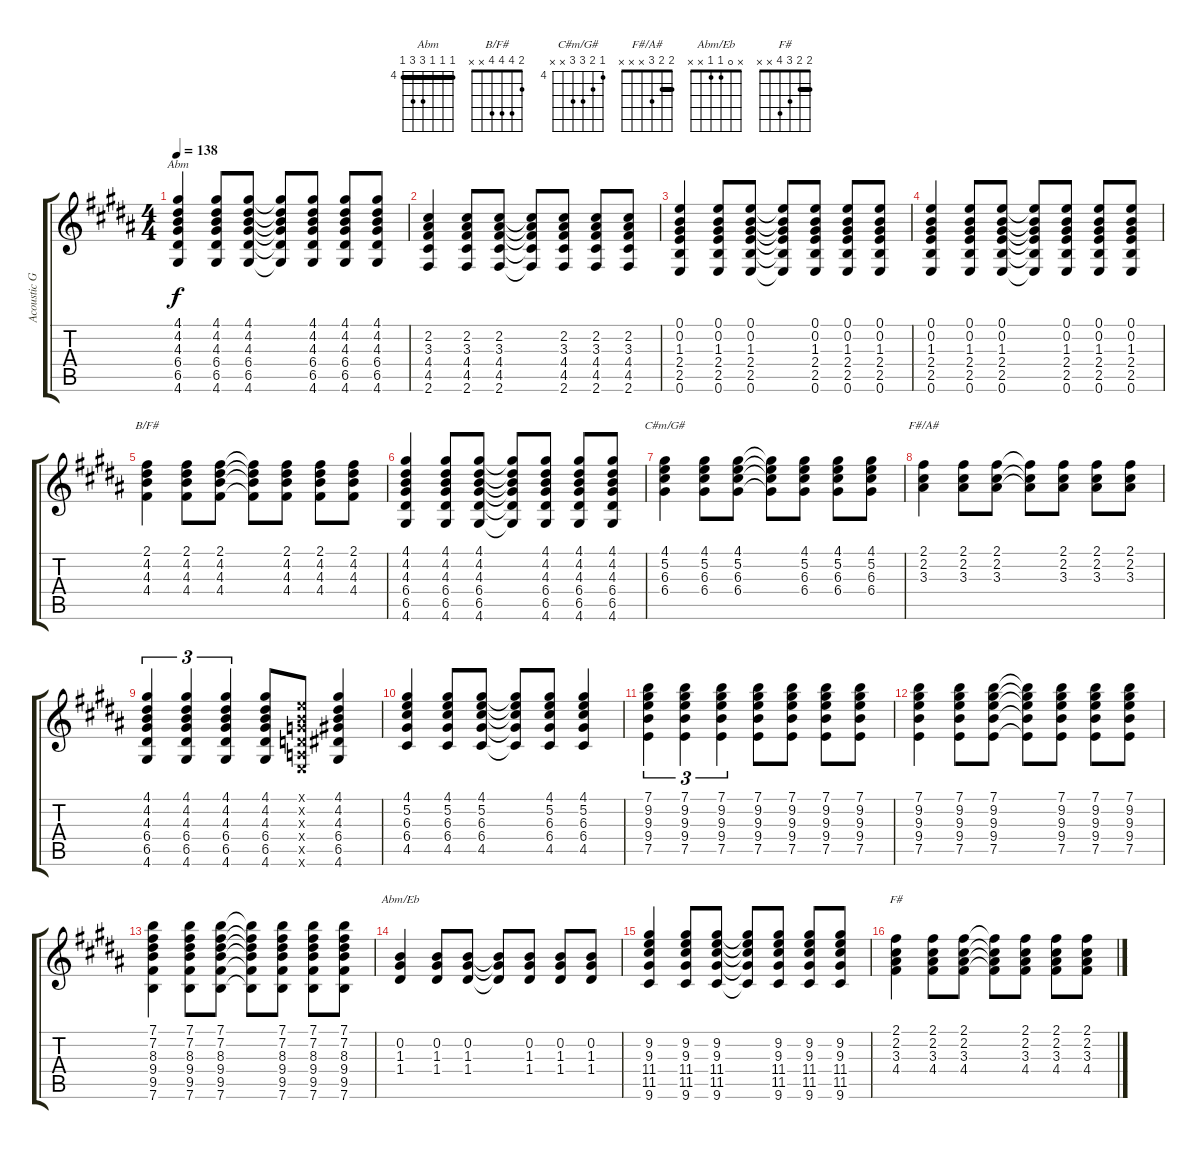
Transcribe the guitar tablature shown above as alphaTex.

\track ("Acoustic Guitar 2" "Acoustic G") {instrument acousticguitarsteel}
\staff {score tabs}
\tuning (E4 B3 G3 D3 A2 E2) {hide}
\chord ("Abm" 4 4 4 6 6 4) {firstfret 4 barre 4}
\chord ("B/F#" 2 4 4 4 x x)
\chord ("C#m/G#" 4 5 6 6 x x) {firstfret 4}
\chord ("F#/A#" 2 2 3 x x x) {barre 2}
\chord ("Abm/Eb" x 0 1 1 x x)
\chord ("F#" 2 2 3 4 x x) {barre 2}
\ts (4 4)
\tempo 138
\clef g2
\ks b
(4.1 4.2 4.3 6.4 6.5 4.6).4{ch "Abm" dy f} (4.1 4.2 4.3 6.4 6.5 4.6).8 (4.1 4.2 4.3 6.4 6.5 4.6).8 (4.1{t} 4.2{t} 4.3{t} 6.4{t} 6.5{t} 4.6{t}).8 (4.1 4.2 4.3 6.4 6.5 4.6).8 (4.1 4.2 4.3 6.4 6.5 4.6).8 (4.1 4.2 4.3 6.4 6.5 4.6).8 |
(2.2 3.3 4.4 4.5 2.6).4 (2.2 3.3 4.4 4.5 2.6).8 (2.2 3.3 4.4 4.5 2.6).8 (2.2{t} 3.3{t} 4.4{t} 4.5{t} 2.6{t}).8 (2.2 3.3 4.4 4.5 2.6).8 (2.2 3.3 4.4 4.5 2.6).8 (2.2 3.3 4.4 4.5 2.6).8 |
(0.1 0.2 1.3 2.4 2.5 0.6).4 (0.1 0.2 1.3 2.4 2.5 0.6).8 (0.1 0.2 1.3 2.4 2.5 0.6).8 (0.1{t} 0.2{t} 1.3{t} 2.4{t} 2.5{t} 0.6{t}).8 (0.1 0.2 1.3 2.4 2.5 0.6).8 (0.1 0.2 1.3 2.4 2.5 0.6).8 (0.1 0.2 1.3 2.4 2.5 0.6).8 |
(0.1 0.2 1.3 2.4 2.5 0.6).4 (0.1 0.2 1.3 2.4 2.5 0.6).8 (0.1 0.2 1.3 2.4 2.5 0.6).8 (0.1{t} 0.2{t} 1.3{t} 2.4{t} 2.5{t} 0.6{t}).8 (0.1 0.2 1.3 2.4 2.5 0.6).8 (0.1 0.2 1.3 2.4 2.5 0.6).8 (0.1 0.2 1.3 2.4 2.5 0.6).8 |
(2.1 4.2 4.3 4.4).4{ch "B/F#"} (2.1 4.2 4.3 4.4).8 (2.1 4.2 4.3 4.4).8 (2.1{t} 4.2{t} 4.3{t} 4.4{t}).8 (2.1 4.2 4.3 4.4).8 (2.1 4.2 4.3 4.4).8 (2.1 4.2 4.3 4.4).8 |
(4.1 4.2 4.3 6.4 6.5 4.6).4 (4.1 4.2 4.3 6.4 6.5 4.6).8 (4.1 4.2 4.3 6.4 6.5 4.6).8 (4.1{t} 4.2{t} 4.3{t} 6.4{t} 6.5{t} 4.6{t}).8 (4.1 4.2 4.3 6.4 6.5 4.6).8 (4.1 4.2 4.3 6.4 6.5 4.6).8 (4.1 4.2 4.3 6.4 6.5 4.6).8 |
(4.1 5.2 6.3 6.4).4{ch "C#m/G#"} (4.1 5.2 6.3 6.4).8 (4.1 5.2 6.3 6.4).8 (4.1{t} 5.2{t} 6.3{t} 6.4{t}).8 (4.1 5.2 6.3 6.4).8 (4.1 5.2 6.3 6.4).8 (4.1 5.2 6.3 6.4).8 |
(2.1 2.2 3.3).4{ch "F#/A#"} (2.1 2.2 3.3).8 (2.1 2.2 3.3).8 (2.1{t} 2.2{t} 3.3{t}).8 (2.1 2.2 3.3).8 (2.1 2.2 3.3).8 (2.1 2.2 3.3).8 |
(4.1 4.2 4.3 6.4 6.5 4.6).4{tu (3 2)} (4.1 4.2 4.3 6.4 6.5 4.6).4{tu (3 2)} (4.1 4.2 4.3 6.4 6.5 4.6).4{tu (3 2)} (4.1 4.2 4.3 6.4 6.5 4.6).8 (0.1{x} 0.2{x} 0.3{x} 0.4{x} 0.5{x} 0.6{x}).8 (4.1 4.2 4.3 6.4 6.5 4.6).4 |
(4.1 5.2 6.3 6.4 4.5).4 (4.1 5.2 6.3 6.4 4.5).8 (4.1 5.2 6.3 6.4 4.5).8 (4.1{t} 5.2{t} 6.3{t} 6.4{t} 4.5{t}).8 (4.1 5.2 6.3 6.4 4.5).8 (4.1 5.2 6.3 6.4 4.5).4 |
(7.1 9.2 9.3 9.4 7.5).4{tu (3 2)} (7.1 9.2 9.3 9.4 7.5).4{tu (3 2)} (7.1 9.2 9.3 9.4 7.5).4{tu (3 2)} (7.1 9.2 9.3 9.4 7.5).8 (7.1 9.2 9.3 9.4 7.5).8 (7.1 9.2 9.3 9.4 7.5).8 (7.1 9.2 9.3 9.4 7.5).8 |
(7.1 9.2 9.3 9.4 7.5).4 (7.1 9.2 9.3 9.4 7.5).8 (7.1 9.2 9.3 9.4 7.5).8 (7.1{t} 9.2{t} 9.3{t} 9.4{t} 7.5{t}).8 (7.1 9.2 9.3 9.4 7.5).8 (7.1 9.2 9.3 9.4 7.5).8 (7.1 9.2 9.3 9.4 7.5).8 |
(7.1 7.2 8.3 9.4 9.5 7.6).4 (7.1 7.2 8.3 9.4 9.5 7.6).8 (7.1 7.2 8.3 9.4 9.5 7.6).8 (7.1{t} 7.2{t} 8.3{t} 9.4{t} 9.5{t} 7.6{t}).8 (7.1 7.2 8.3 9.4 9.5 7.6).8 (7.1 7.2 8.3 9.4 9.5 7.6).8 (7.1 7.2 8.3 9.4 9.5 7.6).8 |
(0.2 1.3 1.4).4{ch "Abm/Eb"} (0.2 1.3 1.4).8 (0.2 1.3 1.4).8 (0.2{t} 1.3{t} 1.4{t}).8 (0.2 1.3 1.4).8 (0.2 1.3 1.4).8 (0.2 1.3 1.4).8 |
(9.2 9.3 11.4 11.5 9.6).4 (9.2 9.3 11.4 11.5 9.6).8 (9.2 9.3 11.4 11.5 9.6).8 (9.2{t} 9.3{t} 11.4{t} 11.5{t} 9.6{t}).8 (9.2 9.3 11.4 11.5 9.6).8 (9.2 9.3 11.4 11.5 9.6).8 (9.2 9.3 11.4 11.5 9.6).8 |
(2.1 2.2 3.3 4.4).4{ch "F#"} (2.1 2.2 3.3 4.4).8 (2.1 2.2 3.3 4.4).8 (2.1{t} 2.2{t} 3.3{t} 4.4{t}).8 (2.1 2.2 3.3 4.4).8 (2.1 2.2 3.3 4.4).8 (2.1 2.2 3.3 4.4).8
